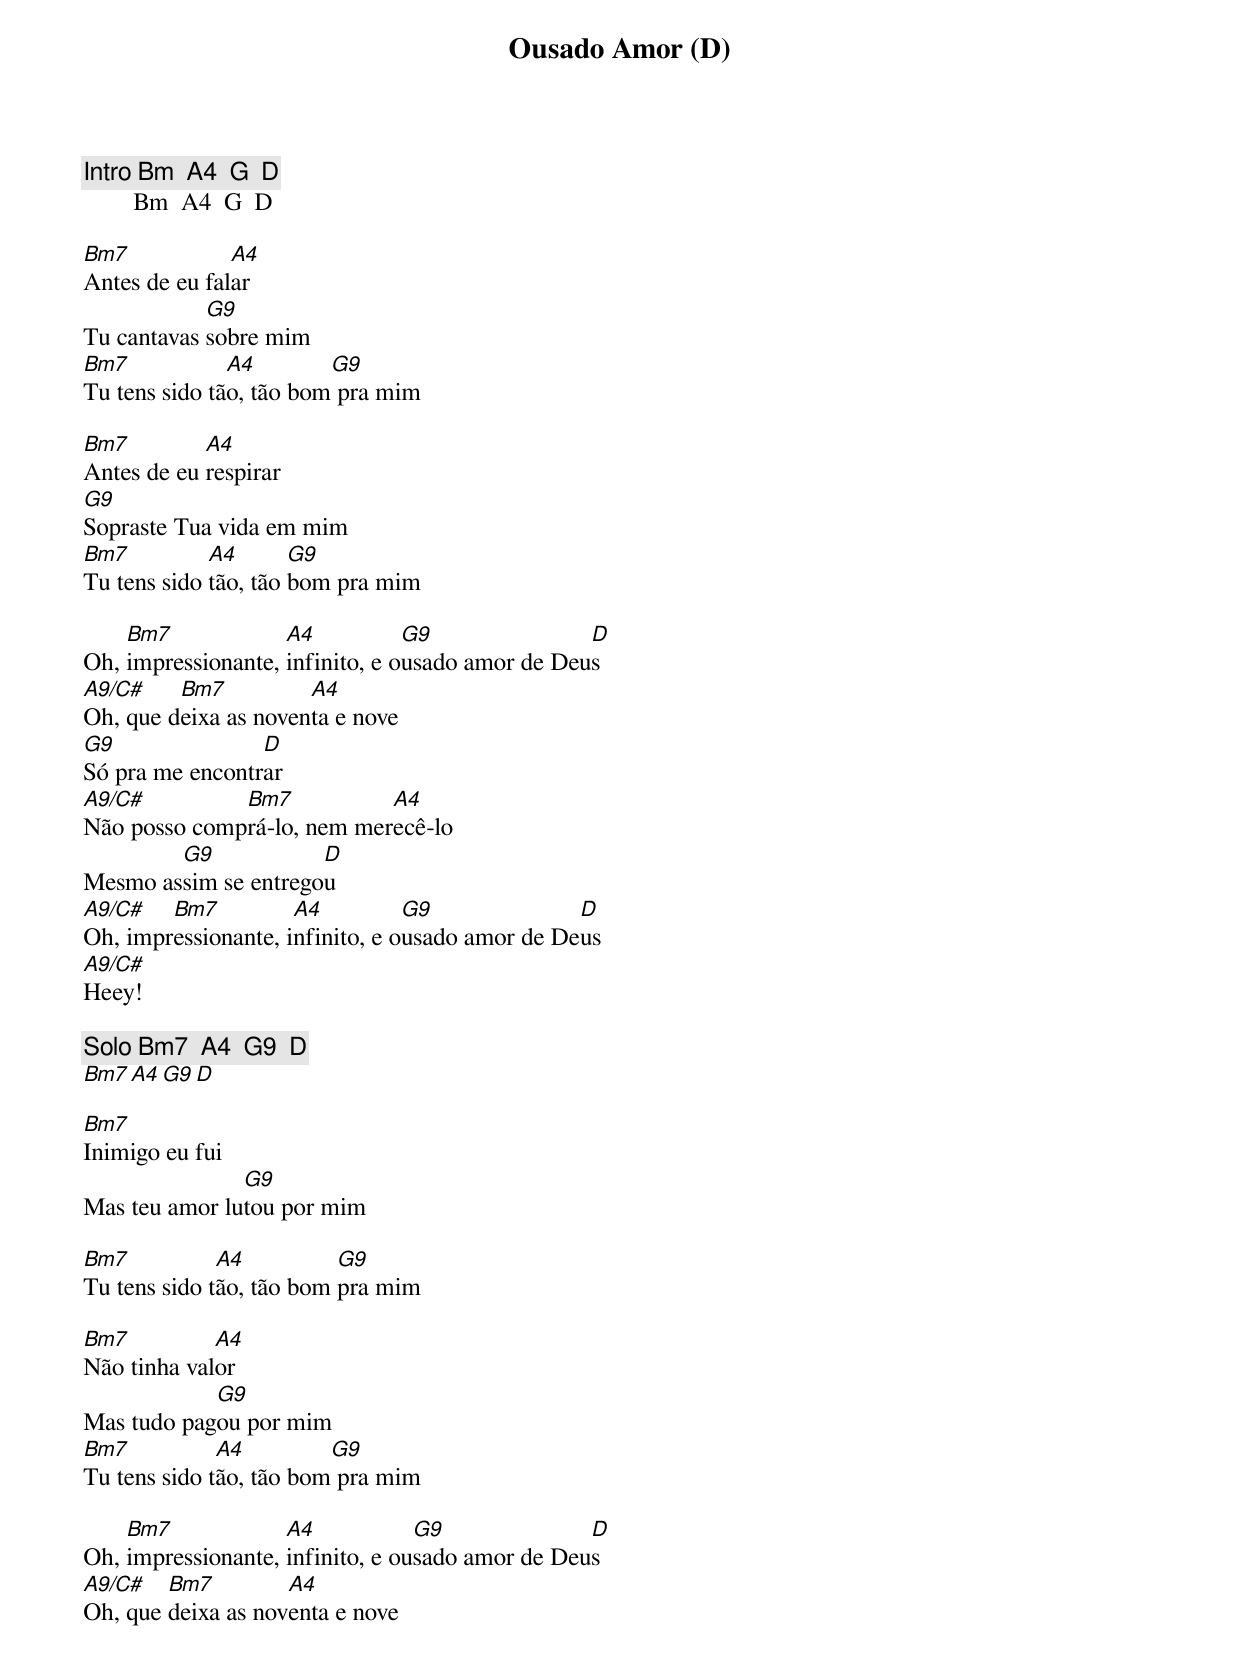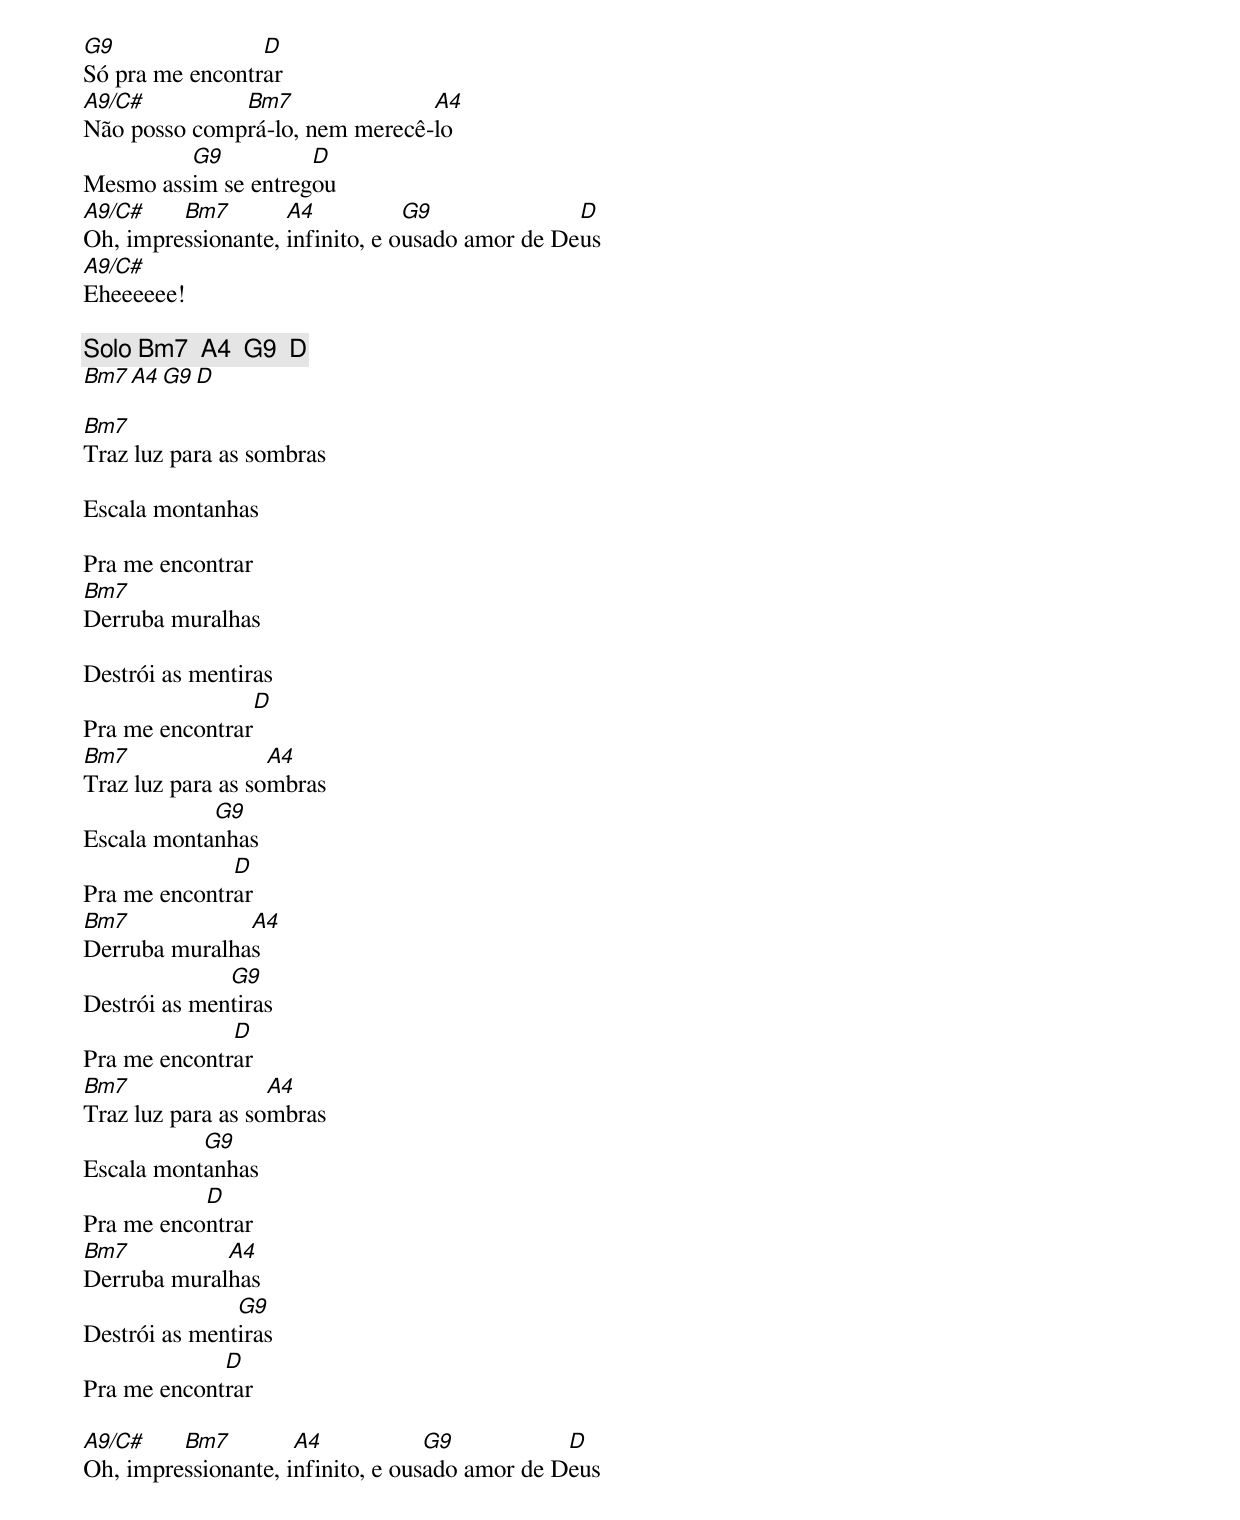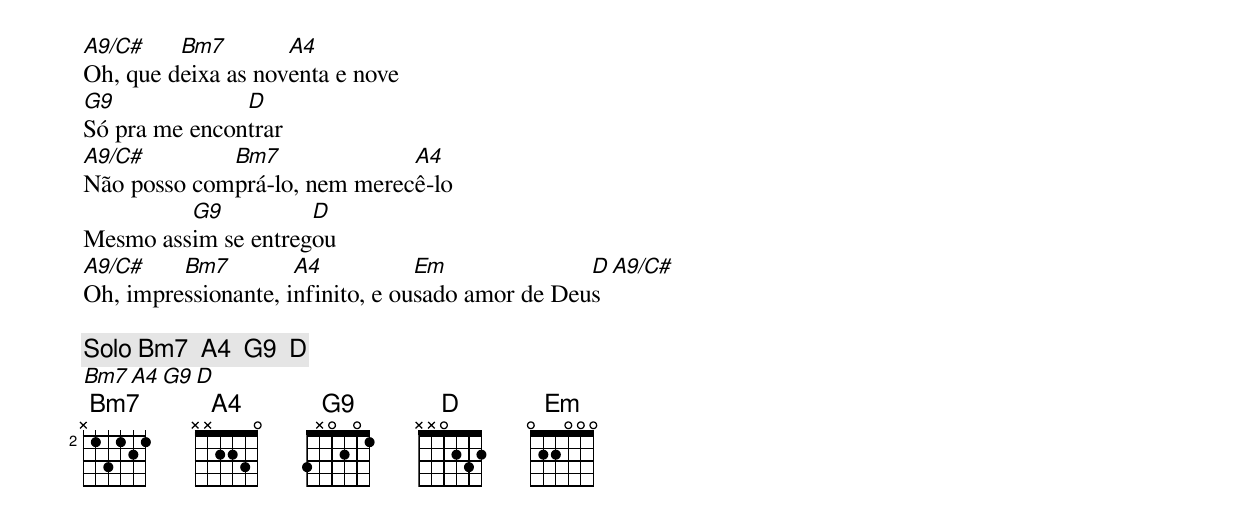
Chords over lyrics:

Ousado Amor (D)

[Intro] Bm  A4  G  D
        Bm  A4  G  D

Bm7            A4
Antes de eu falar
            G9
Tu cantavas sobre mim
Bm7            A4        G9
Tu tens sido tão, tão bom pra mim

Bm7         A4
Antes de eu respirar
G9
Sopraste Tua vida em mim
Bm7          A4       G9
Tu tens sido tão, tão bom pra mim

    Bm7             A4           G9               D
Oh, impressionante, infinito, e ousado amor de Deus
A9/C#    Bm7          A4
Oh, que deixa as noventa e nove
G9               D
Só pra me encontrar
A9/C#         Bm7           A4
Não posso comprá-lo, nem merecê-lo
        G9            D
Mesmo assim se entregou
A9/C#   Bm7          A4          G9              D
Oh, impressionante, infinito, e ousado amor de Deus
A9/C#
Heey!

[Solo] Bm7  A4  G9  D
       Bm7  A4  G9  D

Bm7
Inimigo eu fui
               G9
Mas teu amor lutou por mim

Bm7           A4          G9
Tu tens sido tão, tão bom pra mim

Bm7          A4
Não tinha valor
            G9
Mas tudo pagou por mim
Bm7           A4         G9
Tu tens sido tão, tão bom pra mim

    Bm7             A4            G9              D
Oh, impressionante, infinito, e ousado amor de Deus
A9/C#   Bm7         A4
Oh, que deixa as noventa e nove
G9               D
Só pra me encontrar
A9/C#         Bm7               A4
Não posso comprá-lo, nem merecê-lo
         G9          D
Mesmo assim se entregou
A9/C#    Bm7        A4           G9              D
Oh, impressionante, infinito, e ousado amor de Deus
A9/C#
Eheeeeee!

[Solo] Bm7  A4  G9  D
       Bm7  A4  G9  D

Bm7
Traz luz para as sombras

Escala montanhas

Pra me encontrar
Bm7
Derruba muralhas

Destrói as mentiras
                D
Pra me encontrar
Bm7                A4
Traz luz para as sombras
            G9
Escala montanhas
              D
Pra me encontrar
Bm7            A4
Derruba muralhas
              G9
Destrói as mentiras
              D
Pra me encontrar
Bm7                A4
Traz luz para as sombras
           G9
Escala montanhas
           D
Pra me encontrar
Bm7          A4
Derruba muralhas
               G9
Destrói as mentiras
             D
Pra me encontrar

A9/C#    Bm7         A4            G9           D
Oh, impressionante, infinito, e ousado amor de Deus
A9/C#    Bm7        A4
Oh, que deixa as noventa e nove
G9             D
Só pra me encontrar
A9/C#        Bm7              A4
Não posso comprá-lo, nem merecê-lo
         G9          D
Mesmo assim se entregou
A9/C#    Bm7         A4           Em              D  A9/C#
Oh, impressionante, infinito, e ousado amor de Deus

[Solo] Bm7  A4  G9  D
       Bm7  A4  G9  D
